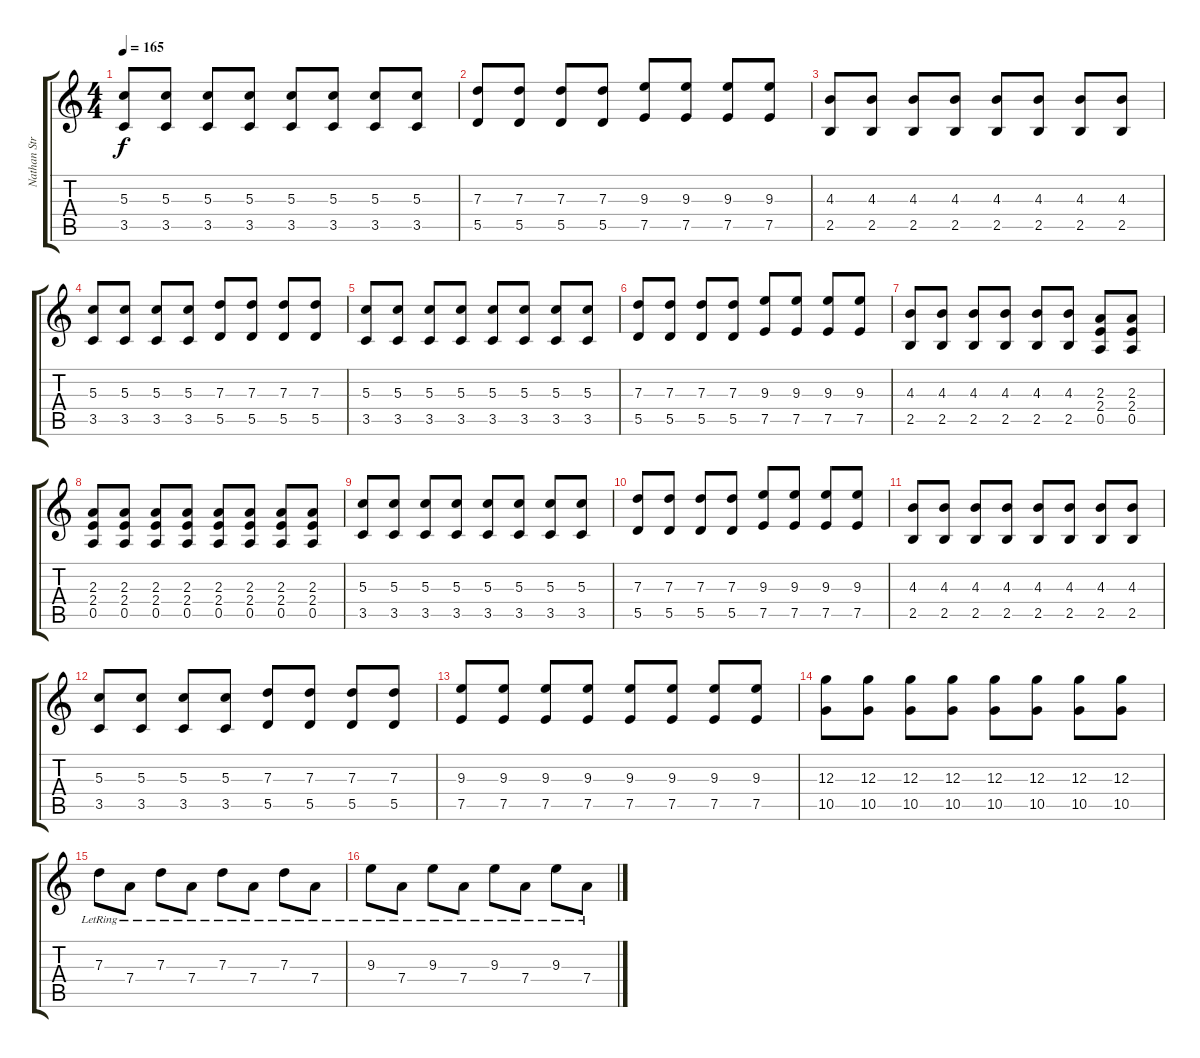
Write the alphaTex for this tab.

\track ("Nathan Strayer" "Nathan Str") {instrument distortionguitar}
\staff {score tabs}
\tuning (E4 B3 G3 D3 A2 D2) {hide}
\ts (4 4)
\tempo 165
\clef g2
\ks c
(5.3 3.5).8{dy f} (5.3 3.5).8 (5.3 3.5).8 (5.3 3.5).8 (5.3 3.5).8 (5.3 3.5).8 (5.3 3.5).8 (5.3 3.5).8 |
(7.3 5.5).8 (7.3 5.5).8 (7.3 5.5).8 (7.3 5.5).8 (9.3 7.5).8 (9.3 7.5).8 (9.3 7.5).8 (9.3 7.5).8 |
(4.3 2.5).8 (4.3 2.5).8 (4.3 2.5).8 (4.3 2.5).8 (4.3 2.5).8 (4.3 2.5).8 (4.3 2.5).8 (4.3 2.5).8 |
(5.3 3.5).8 (5.3 3.5).8 (5.3 3.5).8 (5.3 3.5).8 (7.3 5.5).8 (7.3 5.5).8 (7.3 5.5).8 (7.3 5.5).8 |
(5.3 3.5).8 (5.3 3.5).8 (5.3 3.5).8 (5.3 3.5).8 (5.3 3.5).8 (5.3 3.5).8 (5.3 3.5).8 (5.3 3.5).8 |
(7.3 5.5).8 (7.3 5.5).8 (7.3 5.5).8 (7.3 5.5).8 (9.3 7.5).8 (9.3 7.5).8 (9.3 7.5).8 (9.3 7.5).8 |
(4.3 2.5).8 (4.3 2.5).8 (4.3 2.5).8 (4.3 2.5).8 (4.3 2.5).8 (4.3 2.5).8 (2.3 2.4 0.5).8 (2.3 2.4 0.5).8 |
(2.3 2.4 0.5).8 (2.3 2.4 0.5).8 (2.3 2.4 0.5).8 (2.3 2.4 0.5).8 (2.3 2.4 0.5).8 (2.3 2.4 0.5).8 (2.3 2.4 0.5).8 (2.3 2.4 0.5).8 |
(5.3 3.5).8 (5.3 3.5).8 (5.3 3.5).8 (5.3 3.5).8 (5.3 3.5).8 (5.3 3.5).8 (5.3 3.5).8 (5.3 3.5).8 |
(7.3 5.5).8 (7.3 5.5).8 (7.3 5.5).8 (7.3 5.5).8 (9.3 7.5).8 (9.3 7.5).8 (9.3 7.5).8 (9.3 7.5).8 |
(4.3 2.5).8 (4.3 2.5).8 (4.3 2.5).8 (4.3 2.5).8 (4.3 2.5).8 (4.3 2.5).8 (4.3 2.5).8 (4.3 2.5).8 |
(5.3 3.5).8 (5.3 3.5).8 (5.3 3.5).8 (5.3 3.5).8 (7.3 5.5).8 (7.3 5.5).8 (7.3 5.5).8 (7.3 5.5).8 |
(9.3 7.5).8 (9.3 7.5).8 (9.3 7.5).8 (9.3 7.5).8 (9.3 7.5).8 (9.3 7.5).8 (9.3 7.5).8 (9.3 7.5).8 |
(12.3 10.5).8 (12.3 10.5).8 (12.3 10.5).8 (12.3 10.5).8 (12.3 10.5).8 (12.3 10.5).8 (12.3 10.5).8 (12.3 10.5).8 |
7.3{lr}.8 7.4{lr}.8 7.3{lr}.8 7.4{lr}.8 7.3{lr}.8 7.4{lr}.8 7.3{lr}.8 7.4{lr}.8 |
9.3{lr}.8 7.4{lr}.8 9.3{lr}.8 7.4{lr}.8 9.3{lr}.8 7.4{lr}.8 9.3{lr}.8 7.4{lr}.8
